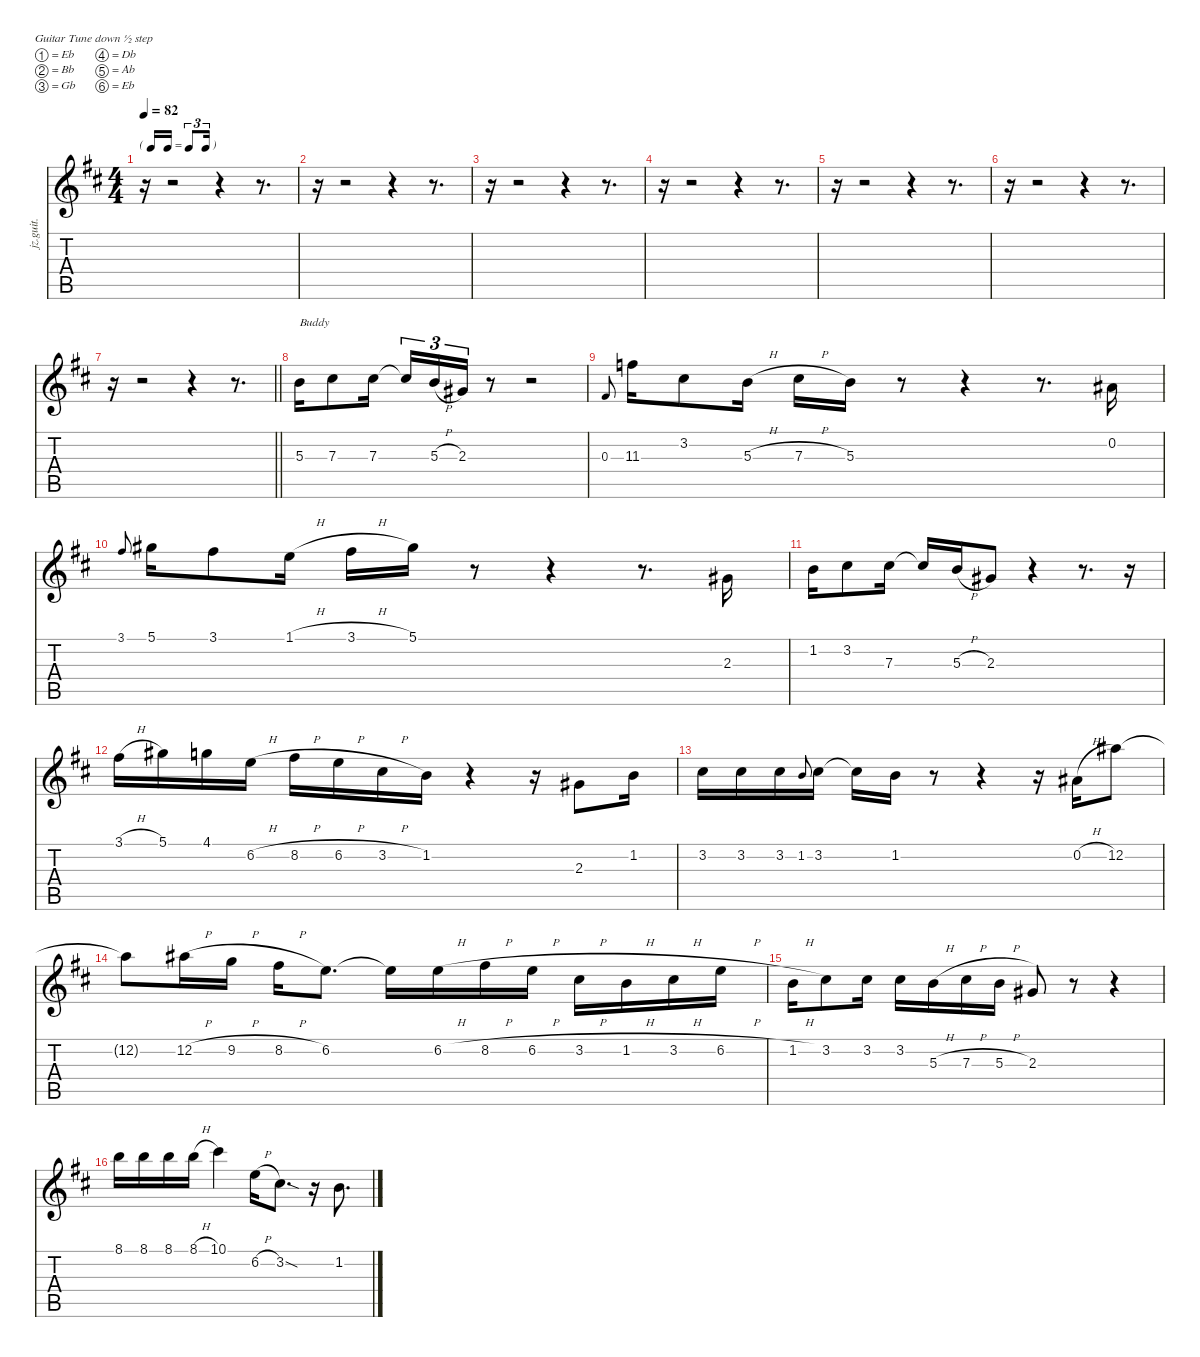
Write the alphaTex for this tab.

\defaultSystemsLayout 4
\hideDynamics
\bracketExtendMode nobrackets
\otherSystemsTrackNameOrientation horizontal
\track ("Jimi/Buddy Vocal" "jz.guit.") {instrument electricguitarjazz}
\staff {score tabs}
\tuning (Eb4 Bb3 Gb3 Db3 Ab2 Eb2)
\ts (4 4)
\tf triplet16th
\tempo 82
\clef g2
\ks d
r.16{dy f beam Down} r.2{beam Down} r.4{beam Down} r.8{d beam Down} |
r.16{beam Down} r.2{beam Down} r.4{beam Down} r.8{d beam Down} |
r.16{beam Down} r.2{beam Down} r.4{beam Down} r.8{d beam Down} |
r.16{beam Down} r.2{beam Down} r.4{beam Down} r.8{d beam Down} |
r.16{beam Down} r.2{beam Down} r.4{beam Down} r.8{d beam Down} |
r.16{beam Down} r.2{beam Down} r.4{beam Down} r.8{d beam Down} |
\barLineRight lightlight
r.16{beam Down} r.2{beam Down} r.4{beam Down} r.8{d beam Down} |
5.3{acc forcenatural}.16{txt "Buddy" beam Down} 7.3{acc #}.8{beam Down} 7.3{acc #}.16{beam Down} 7.3{t acc #}.16{tu (3 2) beam Up} 5.3{h acc forcenatural}.16{tu (3 2) beam Up} 2.3{acc #}.16{tu (3 2) beam Up} r.8{beam Up} r.2{beam Up} |
0.3{acc #}.8{gr onbeat dy mf beam Up} 11.3{acc forcenatural}.16{dy f beam Down} 3.2{acc #}.8{beam Down} 5.3{h acc forcenatural}.16{beam Down} 7.3{h acc #}.16{beam Down} 5.3{acc forcenatural}.16{beam Down} r.8{beam Down} r.4{beam Down} r.8{d beam Down} 0.2{acc #}.16{beam Up} |
3.1{acc #}.8{gr onbeat dy mf beam Up} 5.1{acc #}.16{dy f beam Down} 3.1{acc #}.8{beam Down} 1.1{h acc forcenatural}.16{beam Down} 3.1{h acc #}.16{beam Down} 5.1{acc #}.16{beam Down} r.8{beam Down} r.4{beam Down} r.8{d beam Down} 2.3{acc #}.16{beam Up} |
1.2{acc forcenatural}.16{beam Down} 3.2{acc #}.8{beam Down} 7.3{acc #}.16{beam Down} 7.3{t acc #}.16{beam Up} 5.3{h acc forcenatural}.16{beam Up} 2.3{acc #}.8{beam Up} r.4{beam Up} r.8{d beam Up} r.16{beam Up} |
3.1{h acc #}.16{beam Down} 5.1{acc #}.16{beam Down} 4.1{acc forcenatural}.16{beam Down} 6.2{h acc forcenatural}.16{beam Down} 8.2{h acc #}.16{beam Down} 6.2{h acc forcenatural}.16{beam Down} 3.2{h acc #}.16{beam Down} 1.2{acc forcenatural}.16{beam Down} r.4{beam Down} r.16{beam Down} 2.3{acc #}.8{beam Up} 1.2{acc forcenatural}.16{beam Up} |
3.2{acc #}.16{beam Down} 3.2{acc #}.16{beam Down} 3.2{acc #}.16{beam Down} 1.2{acc forcenatural}.8{gr onbeat dy mf beam Up} 3.2{acc #}.16{dy f beam Down} 3.2{t acc #}.16{beam Down} 1.2{acc forcenatural}.16{beam Down} r.8{beam Down} r.4{beam Down} r.16{beam Down} 0.2{h acc #}.16{beam Down} 12.2{acc #}.8{beam Down} |
12.2{t acc #}.8{beam Down} 12.2{h acc #}.16{beam Down} 9.2{h acc forcenatural}.16{beam Down} 8.2{h acc #}.16{beam Down} 6.2{acc forcenatural}.8{d beam Down} 6.2{t acc forcenatural}.16{beam Down} 6.2{h acc forcenatural}.16{beam Down} 8.2{h acc #}.16{beam Down} 6.2{h acc forcenatural}.16{beam Down} 3.2{h acc #}.16{beam Down} 1.2{h acc forcenatural}.16{beam Down} 3.2{h acc #}.16{beam Down} 6.2{h acc forcenatural}.16{beam Down} |
1.2{h acc forcenatural}.16{beam Down} 3.2{acc #}.8{beam Down} 3.2{acc #}.16{beam Down} 3.2{acc #}.16{beam Down} 5.3{h acc forcenatural}.16{beam Down} 7.3{h acc #}.16{beam Down} 5.3{h acc forcenatural}.16{beam Down} 2.3{acc #}.8{beam Up} r.8{beam Up} r.4{beam Up} |
8.1{acc forcenatural}.16{beam Down} 8.1{acc forcenatural}.16{beam Down} 8.1{acc forcenatural}.16{beam Down} 8.1{h acc forcenatural}.16{beam Down} 10.1{acc #}.4{beam Down} 6.2{h acc forcenatural}.16{beam Down} 3.2{sod acc #}.8{d beam Down} r.16{beam Down} 1.2{acc forcenatural}.8{d beam Down}
